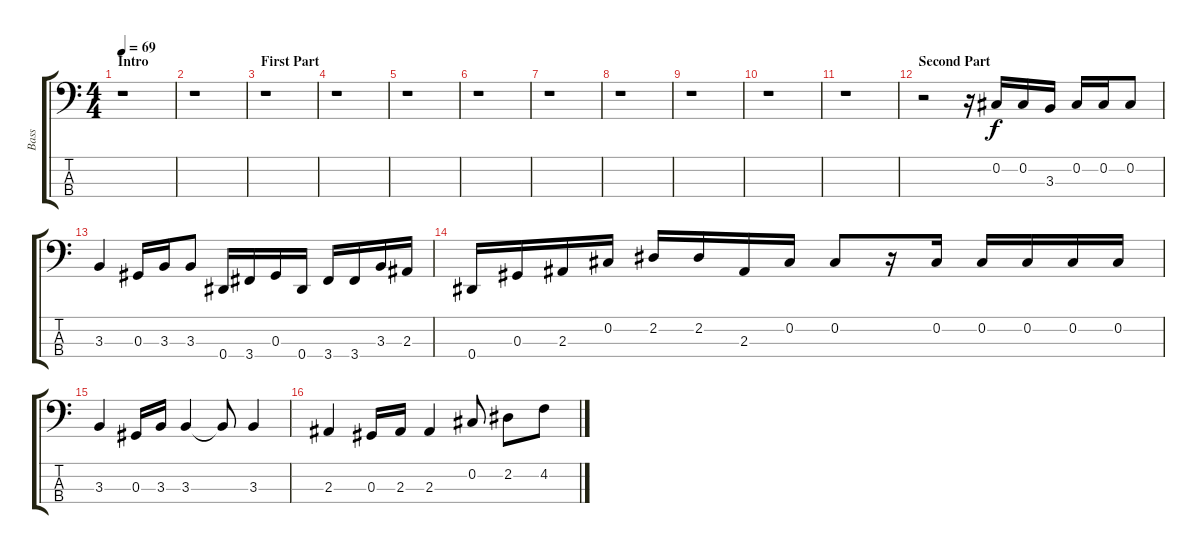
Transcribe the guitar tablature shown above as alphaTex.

\track ("Bass" "Bass") {instrument electricbassfinger}
\staff {score tabs}
\tuning (Gb2 Db2 Ab1 Eb1) {hide}
\ts (4 4)
\section ("" "Intro")
\tempo 69
\clef f4
\ks c
r.1{dy f instrument electricbassfinger} |
r.1 |
\section ("" "First Part")
r.1 |
r.1 |
r.1 |
r.1 |
r.1 |
r.1 |
r.1 |
r.1 |
r.1 |
\section ("" "Second Part")
r.2 r.16 0.2.16 0.2.16 3.3.16 0.2.16 0.2.16 0.2.8 |
3.3.4 0.3.16 3.3.16 3.3.8 0.4.16 3.4.16 0.3.16 0.4.16 3.4.16 3.4.16 3.3.16 2.3.16 |
0.4.16 0.3.16 2.3.16 0.2.16 2.2.16 2.2.16 2.3.16 0.2.16 0.2.8 r.16 0.2.16 0.2.16 0.2.16 0.2.16 0.2.16 |
3.3.4 0.3.16 3.3.16 3.3.4 3.3{t}.8 3.3.4 |
2.3.4 0.3.16 2.3.16 2.3.4 0.2.8 2.2.8 4.2.8
